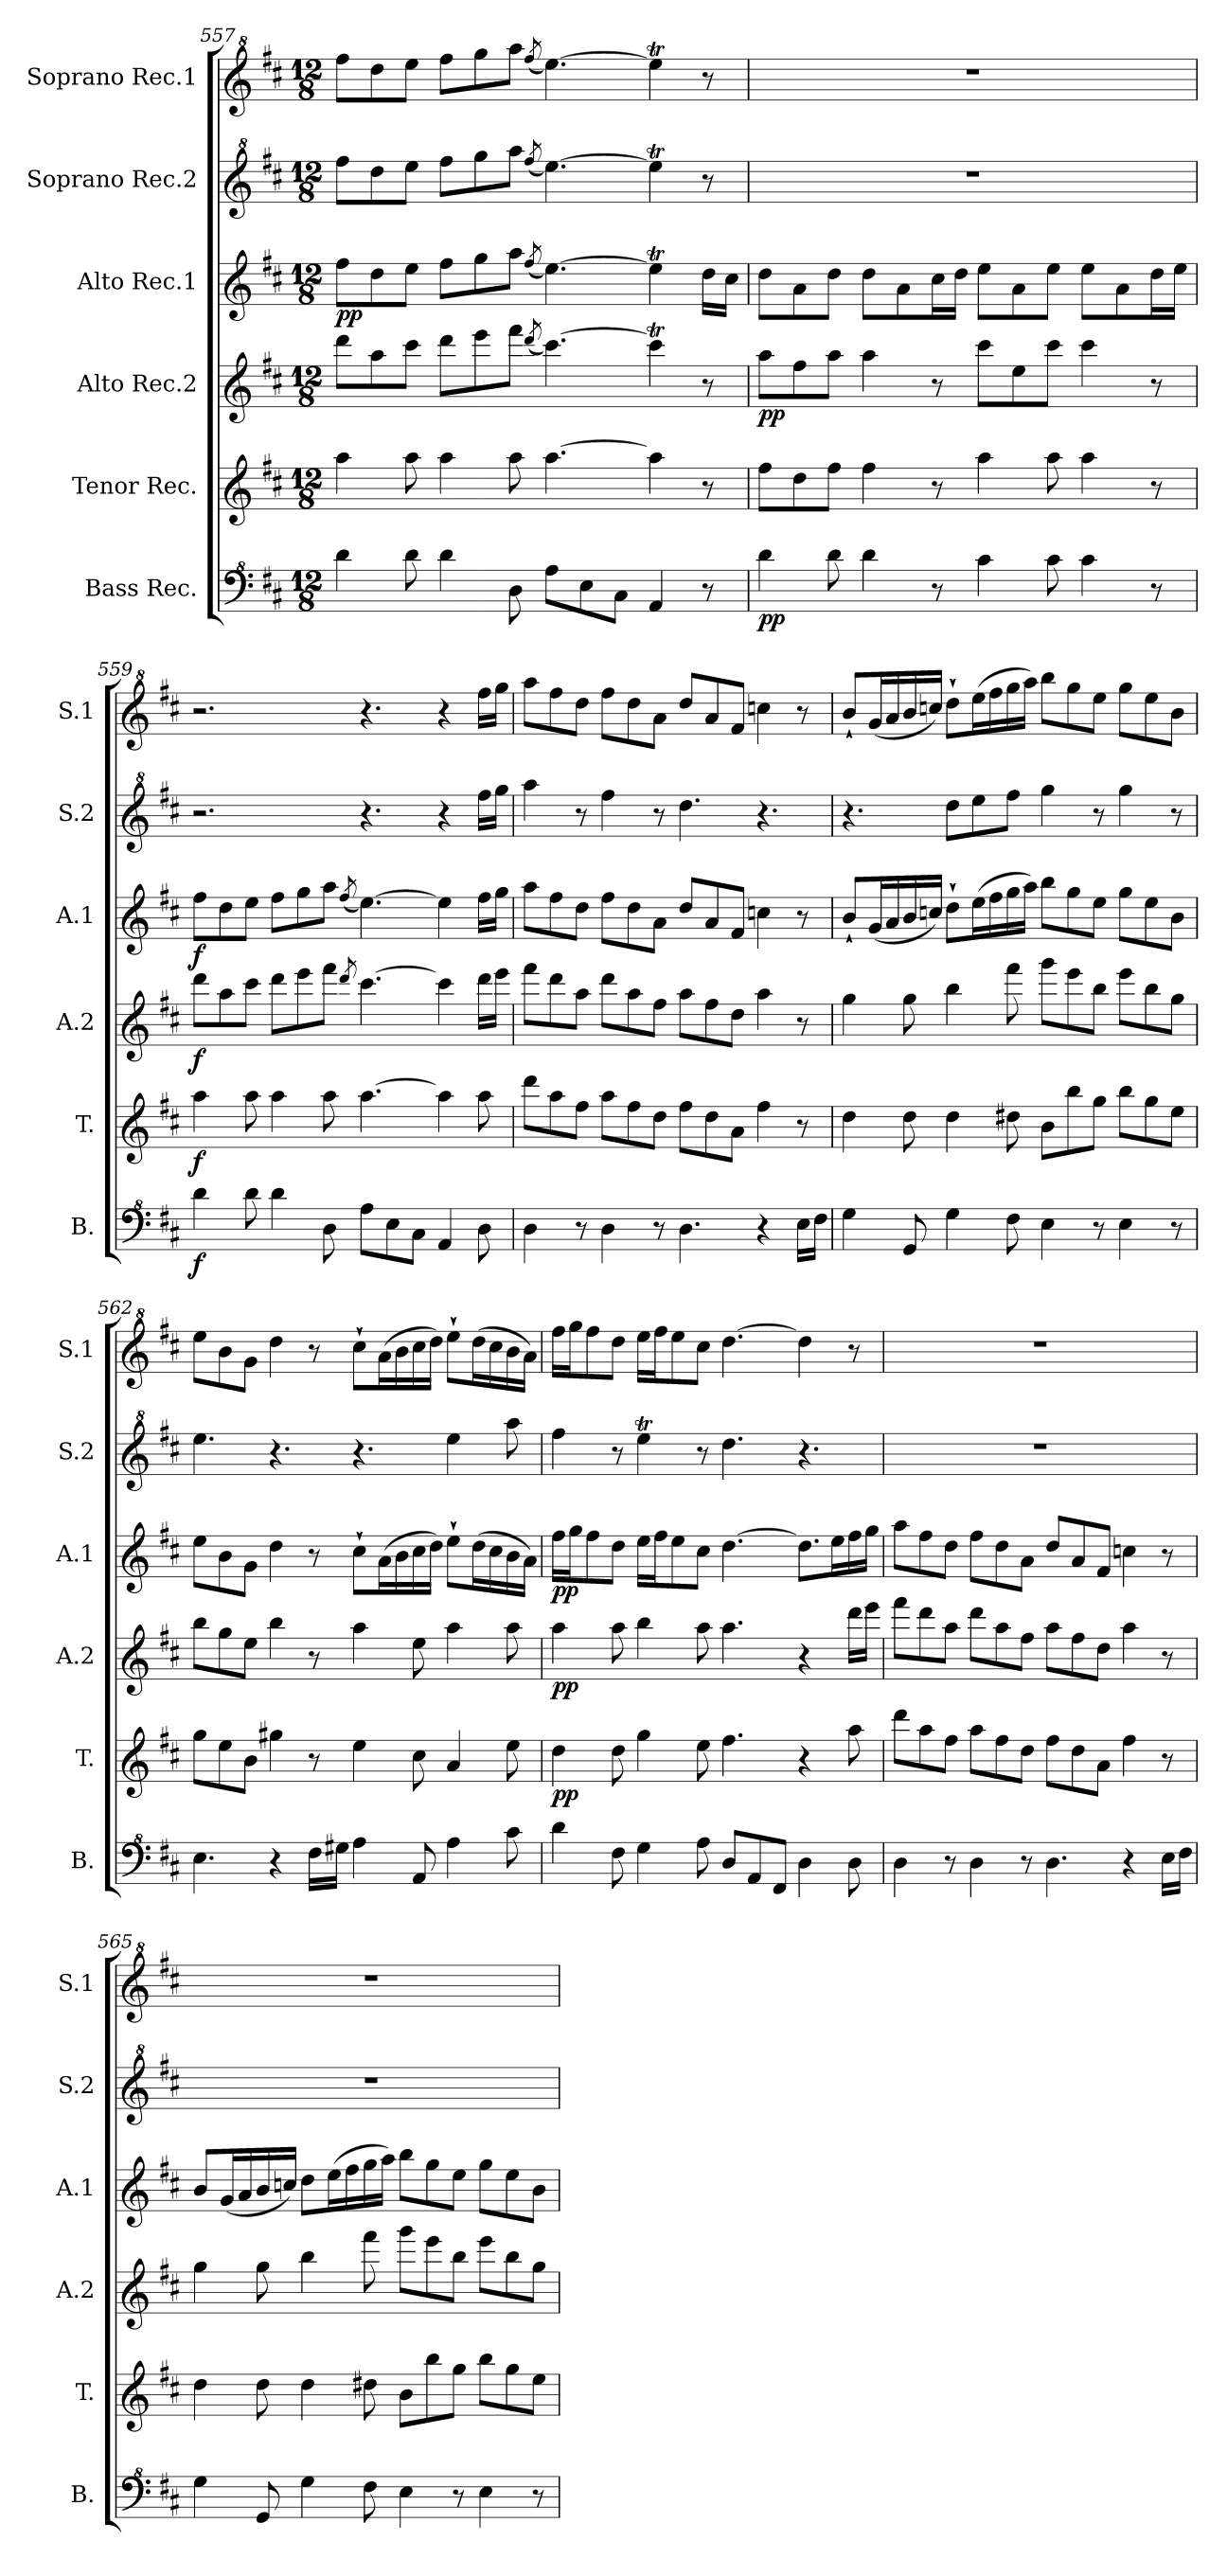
**kern	**dynam	**kern	**dynam	**kern	**dynam	**kern	**dynam	**kern	**kern
*part6	*part6	*part5	*part5	*part4	*part4	*part3	*part3	*part2	*part1
*staff6	*staff6	*staff5	*staff5	*staff4	*staff4	*staff3	*staff3	*staff2	*staff1
*I"Bass Rec.	*	*I"Tenor Rec.	*	*I"Alto Rec.2	*	*I"Alto Rec.1	*	*I"Soprano Rec.2	*I"Soprano Rec.1
*I'B.	*	*I'T.	*	*I'A.2	*	*I'A.1	*	*I'S.2	*I'S.1
*clefF^4	*	*clefG2	*	*clefG2	*	*clefG2	*	*clefG^2	*clefG^2
*k[f#c#]	*	*k[f#c#]	*	*k[f#c#]	*	*k[f#c#]	*	*k[f#c#]	*k[f#c#]
*D:	*	*D:	*	*D:	*	*D:	*	*D:	*D:
*M12/8	*	*M12/8	*	*M12/8	*	*M12/8	*	*M12/8	*M12/8
=557	=557	=557	=557	=557	=557	=557	=557	=557	=557
!	!	!	!	!	!	!	!LO:DY:b	!	!
4dd\	.	4aa\	.	8ddd\L	.	8ff#\L	pp	8fff#\L	8fff#\L
.	.	.	.	8aa\	.	8dd\	.	8ddd\	8ddd\
8dd\	.	8aa\	.	8ccc#\J	.	8ee\J	.	8eee\J	8eee\J
4dd\	.	4aa\	.	8ddd\L	.	8ff#\L	.	8fff#\L	8fff#\L
.	.	.	.	8eee\	.	8gg\	.	8ggg\	8ggg\
8d\	.	8aa\	.	8fff#\J	.	8aa\J	.	8aaa\J	8aaa\J
.	.	.	.	(8qddd/	.	(8qff#/	.	(8qfff#/	(8qfff#/
8a\L	.	[4.aa\	.	[4.ccc#\)	.	[4.ee\)	.	[4.eee\)	[4.eee\)
8e\	.	.	.	.	.	.	.	.	.
8c#\J	.	.	.	.	.	.	.	.	.
4A/	.	4aa\]	.	4ccc#t\]	.	4eeT\]	.	4eeeT\]	4eeeT\]
8r	.	8r	.	8r	.	16dd\LL	.	8r	8r
.	.	.	.	.	.	16cc#\JJ	.	.	.
=558	=558	=558	=558	=558	=558	=558	=558	=558	=558
!	!LO:DY:b	!	!	!	!LO:DY:b	!	!	!	!
4dd\	pp	8ff#\L	.	8aa\L	pp	8dd\L	.	1.r	1.r
.	.	8dd\	.	8ff#\	.	8a\	.	.	.
8dd\	.	8ff#\J	.	8aa\J	.	8dd\J	.	.	.
4dd\	.	4ff#\	.	4aa\	.	8dd\L	.	.	.
.	.	.	.	.	.	8a\	.	.	.
8r	.	8r	.	8r	.	16cc#\L	.	.	.
.	.	.	.	.	.	16dd\JJ	.	.	.
4cc#\	.	4aa\	.	8ccc#\L	.	8ee\L	.	.	.
.	.	.	.	8ee\	.	8a\	.	.	.
8cc#\	.	8aa\	.	8ccc#\J	.	8ee\J	.	.	.
4cc#\	.	4aa\	.	4ccc#\	.	8ee\L	.	.	.
.	.	.	.	.	.	8a\	.	.	.
8r	.	8r	.	8r	.	16dd\L	.	.	.
.	.	.	.	.	.	16ee\JJ	.	.	.
!!LO:LB:g=z
=559	=559	=559	=559	=559	=559	=559	=559	=559	=559
!	!LO:DY:b	!	!LO:DY:b	!	!LO:DY:b	!	!LO:DY:b	!	!
4dd\	f	4aa\	f	8ddd\L	f	8ff#\L	f	2.r	2.r
.	.	.	.	8aa\	.	8dd\	.	.	.
8dd\	.	8aa\	.	8ccc#\J	.	8ee\J	.	.	.
4dd\	.	4aa\	.	8ddd\L	.	8ff#\L	.	.	.
.	.	.	.	8eee\	.	8gg\	.	.	.
8d\	.	8aa\	.	8fff#\J	.	8aa\J	.	.	.
.	.	.	.	8qddd/	.	(8qff#/	.	.	.
8a\L	.	[4.aa\	.	[4.ccc#\	.	[4.ee\)	.	4.r	4.r
8e\	.	.	.	.	.	.	.	.	.
8c#\J	.	.	.	.	.	.	.	.	.
4A/	.	4aa\]	.	4ccc#\]	.	4ee\]	.	4r	4r
8d\	.	8aa\	.	16ddd\LL	.	16ff#\LL	.	16fff#\LL	16fff#\LL
.	.	.	.	16eee\JJ	.	16gg\JJ	.	16ggg\JJ	16ggg\JJ
=560	=560	=560	=560	=560	=560	=560	=560	=560	=560
4d\	.	8ddd\L	.	8fff#\L	.	8aa\L	.	4aaa\	8aaa\L
.	.	8aa\	.	8ddd\	.	8ff#\	.	.	8fff#\
8r	.	8ff#\J	.	8aa\J	.	8dd\J	.	8r	8ddd\J
4d\	.	8aa\L	.	8ddd\L	.	8ff#\L	.	4fff#\	8fff#\L
.	.	8ff#\	.	8aa\	.	8dd\	.	.	8ddd\
8r	.	8dd\J	.	8ff#\J	.	8a\J	.	8r	8aa\J
4.d\	.	8ff#\L	.	8aa\L	.	8dd/L	.	4.ddd\	8ddd/L
.	.	8dd\	.	8ff#\	.	8a/	.	.	8aa/
.	.	8a\J	.	8dd\J	.	8f#/J	.	.	8ff#/J
4r	.	4ff#\	.	4aa\	.	4ccn\	.	4.r	4cccn\
16e\LL	.	8r	.	8r	.	8r	.	.	8r
16f#\JJ	.	.	.	.	.	.	.	.	.
=561	=561	=561	=561	=561	=561	=561	=561	=561	=561
4g\	.	4dd\	.	4gg\	.	8b`/L	.	4.r	8bb`/L
.	.	.	.	.	.	(16g/L	.	.	(16gg/L
.	.	.	.	.	.	16a/	.	.	16aa/
8G/	.	8dd\	.	8gg\	.	16b/	.	.	16bb/
.	.	.	.	.	.	16ccn/JJ)	.	.	16cccn/JJ)
4g\	.	4dd\	.	4bb\	.	8dd`\L	.	8ddd\L	8ddd`\L
.	.	.	.	.	.	(>16ee\L	.	8eee\	(>16eee\L
.	.	.	.	.	.	16ff#\	.	.	16fff#\
8f#\	.	8dd#X\	.	8fff#\	.	16gg\	.	8fff#\J	16ggg\
.	.	.	.	.	.	16aa\JJ)	.	.	16aaa\JJ)
4e\	.	8b\L	.	8ggg\L	.	8bb\L	.	4ggg\	8bbb\L
.	.	8bb\	.	8eee\	.	8gg\	.	.	8ggg\
8r	.	8gg\J	.	8bb\J	.	8ee\J	.	8r	8eee\J
4e\	.	8bb\L	.	8eee\L	.	8gg\L	.	4ggg\	8ggg\L
.	.	8gg\	.	8bb\	.	8ee\	.	.	8eee\
8r	.	8ee\J	.	8gg\J	.	8b\J	.	8r	8bb\J
=562	=562	=562	=562	=562	=562	=562	=562	=562	=562
4.e\	.	8gg\L	.	8bb\L	.	8ee\L	.	4.eee\	8eee\L
.	.	8ee\	.	8gg\	.	8b\	.	.	8bb\
.	.	8b\J	.	8ee\J	.	8g\J	.	.	8gg\J
4r	.	4gg#X\	.	4bb\	.	4dd\	.	4.r	4ddd\
16f#\LL	.	8r	.	8r	.	8r	.	.	8r
16g#X\JJ	.	.	.	.	.	.	.	.	.
4a\	.	4ee\	.	4aa\	.	8cc#`\L	.	4.r	8ccc#`\L
.	.	.	.	.	.	(>16a\L	.	.	(>16aa\L
.	.	.	.	.	.	16b\	.	.	16bb\
8A/	.	8cc#\	.	8ee\	.	16cc#\	.	.	16ccc#\
.	.	.	.	.	.	16dd\JJ)	.	.	16ddd\JJ)
4a\	.	4a/	.	4aa\	.	8ee`\L	.	4eee\	8eee`\L
.	.	.	.	.	.	(>16dd\L	.	.	(>16ddd\L
.	.	.	.	.	.	16cc#\	.	.	16ccc#\
8cc#\	.	8ee\	.	8aa\	.	16b\	.	8aaa\	16bb\
.	.	.	.	.	.	16a\JJ)	.	.	16aa\JJ)
!!LO:PB:g=z
=563	=563	=563	=563	=563	=563	=563	=563	=563	=563
!	!	!	!LO:DY:b	!	!LO:DY:b	!	!LO:DY:b	!	!
4dd\	.	4dd\	pp	4aa\	pp	16ff#\LL	pp	4fff#\	16fff#\LL
.	.	.	.	.	.	16gg\J	.	.	16ggg\J
.	.	.	.	.	.	8ff#\	.	.	8fff#\
8f#\	.	8dd\	.	8aa\	.	8dd\J	.	8r	8ddd\J
4g\	.	4gg\	.	4bb\	.	16ee\LL	.	4eeeT\	16eee\LL
.	.	.	.	.	.	16ff#\J	.	.	16fff#\J
.	.	.	.	.	.	8ee\	.	.	8eee\
8a\	.	8ee\	.	8aa\	.	8cc#\J	.	8r	8ccc#\J
8d/L	.	4.ff#\	.	4.aa\	.	[4.dd\	.	4.ddd\	[4.ddd\
8A/	.	.	.	.	.	.	.	.	.
8F#/J	.	.	.	.	.	.	.	.	.
4d\	.	4r	.	4r	.	8.dd\L]	.	4.r	4ddd\]
.	.	.	.	.	.	16ee\L	.	.	.
8d\	.	8aa\	.	16ddd\LL	.	16ff#\	.	.	8r
.	.	.	.	16eee\JJ	.	16gg\JJ	.	.	.
=564	=564	=564	=564	=564	=564	=564	=564	=564	=564
4d\	.	8ddd\L	.	8fff#\L	.	8aa\L	.	1.r	1.r
.	.	8aa\	.	8ddd\	.	8ff#\	.	.	.
8r	.	8ff#\J	.	8aa\J	.	8dd\J	.	.	.
4d\	.	8aa\L	.	8ddd\L	.	8ff#\L	.	.	.
.	.	8ff#\	.	8aa\	.	8dd\	.	.	.
8r	.	8dd\J	.	8ff#\J	.	8a\J	.	.	.
4.d\	.	8ff#\L	.	8aa\L	.	8dd/L	.	.	.
.	.	8dd\	.	8ff#\	.	8a/	.	.	.
.	.	8a\J	.	8dd\J	.	8f#/J	.	.	.
4r	.	4ff#\	.	4aa\	.	4ccn\	.	.	.
16e\LL	.	8r	.	8r	.	8r	.	.	.
16f#\JJ	.	.	.	.	.	.	.	.	.
=565	=565	=565	=565	=565	=565	=565	=565	=565	=565
4g\	.	4dd\	.	4gg\	.	8b/L	.	1.r	1.r
.	.	.	.	.	.	(16g/L	.	.	.
.	.	.	.	.	.	16a/	.	.	.
8G/	.	8dd\	.	8gg\	.	16b/	.	.	.
.	.	.	.	.	.	16ccn/JJ)	.	.	.
4g\	.	4dd\	.	4bb\	.	8dd\L	.	.	.
.	.	.	.	.	.	(>16ee\L	.	.	.
.	.	.	.	.	.	16ff#\	.	.	.
8f#\	.	8dd#X\	.	8fff#\	.	16gg\	.	.	.
.	.	.	.	.	.	16aa\JJ)	.	.	.
4e\	.	8b\L	.	8ggg\L	.	8bb\L	.	.	.
.	.	8bb\	.	8eee\	.	8gg\	.	.	.
8r	.	8gg\J	.	8bb\J	.	8ee\J	.	.	.
4e\	.	8bb\L	.	8eee\L	.	8gg\L	.	.	.
.	.	8gg\	.	8bb\	.	8ee\	.	.	.
8r	.	8ee\J	.	8gg\J	.	8b\J	.	.	.
=	=	=	=	=	=	=	=	=	=
*-	*-	*-	*-	*-	*-	*-	*-	*-	*-
